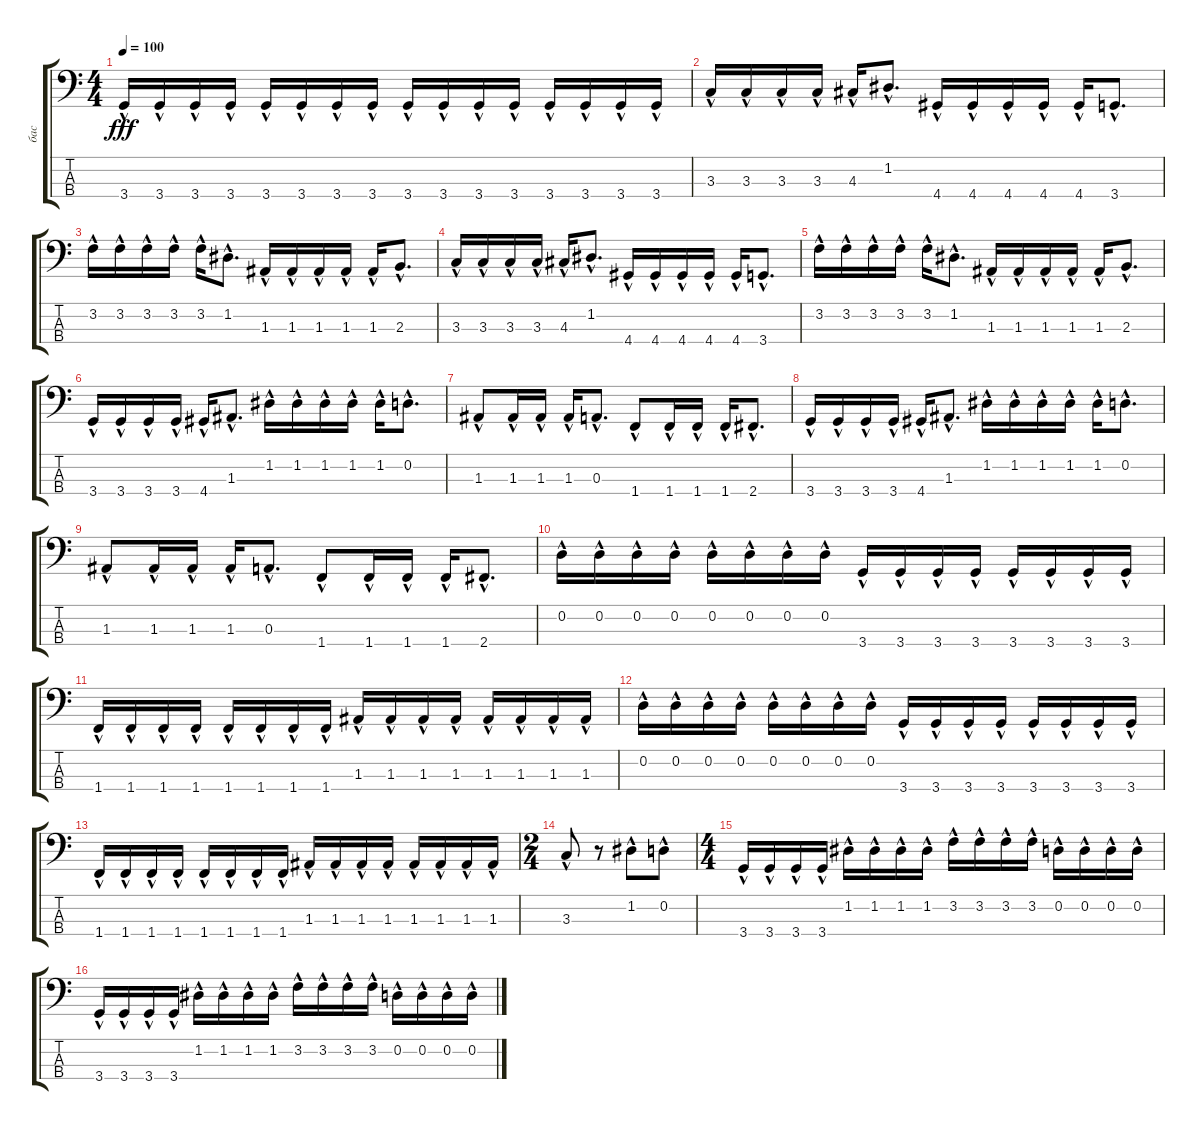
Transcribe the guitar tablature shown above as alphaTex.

\track ("бас" "бас") {instrument electricbassfinger}
\staff {score tabs}
\tuning (G2 D2 A1 E1) {hide}
\ts (4 4)
\tempo 100
\clef f4
\ks c
3.4{hac}.16{dy fff} 3.4{hac}.16 3.4{hac}.16 3.4{hac}.16 3.4{hac}.16 3.4{hac}.16 3.4{hac}.16 3.4{hac}.16 3.4{hac}.16 3.4{hac}.16 3.4{hac}.16 3.4{hac}.16 3.4{hac}.16 3.4{hac}.16 3.4{hac}.16 3.4{hac}.16 |
3.3{hac}.16 3.3{hac}.16 3.3{hac}.16 3.3{hac}.16 4.3{hac}.16 1.2{hac}.8{d} 4.4{hac}.16 4.4{hac}.16 4.4{hac}.16 4.4{hac}.16 4.4{hac}.16 3.4{hac}.8{d} |
3.2{hac}.16 3.2{hac}.16 3.2{hac}.16 3.2{hac}.16 3.2{hac}.16 1.2{hac}.8{d} 1.3{hac}.16 1.3{hac}.16 1.3{hac}.16 1.3{hac}.16 1.3{hac}.16 2.3{hac}.8{d} |
3.3{hac}.16 3.3{hac}.16 3.3{hac}.16 3.3{hac}.16 4.3{hac}.16 1.2{hac}.8{d} 4.4{hac}.16 4.4{hac}.16 4.4{hac}.16 4.4{hac}.16 4.4{hac}.16 3.4{hac}.8{d} |
3.2{hac}.16 3.2{hac}.16 3.2{hac}.16 3.2{hac}.16 3.2{hac}.16 1.2{hac}.8{d} 1.3{hac}.16 1.3{hac}.16 1.3{hac}.16 1.3{hac}.16 1.3{hac}.16 2.3{hac}.8{d} |
3.4{hac}.16 3.4{hac}.16 3.4{hac}.16 3.4{hac}.16 4.4{hac}.16 1.3{hac}.8{d} 1.2{hac}.16 1.2{hac}.16 1.2{hac}.16 1.2{hac}.16 1.2{hac}.16 0.2{hac}.8{d} |
1.3{hac}.8 1.3{hac}.16 1.3{hac}.16 1.3{hac}.16 0.3{hac}.8{d} 1.4{hac}.8 1.4{hac}.16 1.4{hac}.16 1.4{hac}.16 2.4{hac}.8{d} |
3.4{hac}.16 3.4{hac}.16 3.4{hac}.16 3.4{hac}.16 4.4{hac}.16 1.3{hac}.8{d} 1.2{hac}.16 1.2{hac}.16 1.2{hac}.16 1.2{hac}.16 1.2{hac}.16 0.2{hac}.8{d} |
1.3{hac}.8 1.3{hac}.16 1.3{hac}.16 1.3{hac}.16 0.3{hac}.8{d} 1.4{hac}.8 1.4{hac}.16 1.4{hac}.16 1.4{hac}.16 2.4{hac}.8{d} |
0.2{hac}.16 0.2{hac}.16 0.2{hac}.16 0.2{hac}.16 0.2{hac}.16 0.2{hac}.16 0.2{hac}.16 0.2{hac}.16 3.4{hac}.16 3.4{hac}.16 3.4{hac}.16 3.4{hac}.16 3.4{hac}.16 3.4{hac}.16 3.4{hac}.16 3.4{hac}.16 |
1.4{hac}.16 1.4{hac}.16 1.4{hac}.16 1.4{hac}.16 1.4{hac}.16 1.4{hac}.16 1.4{hac}.16 1.4{hac}.16 1.3{hac}.16 1.3{hac}.16 1.3{hac}.16 1.3{hac}.16 1.3{hac}.16 1.3{hac}.16 1.3{hac}.16 1.3{hac}.16 |
0.2{hac}.16 0.2{hac}.16 0.2{hac}.16 0.2{hac}.16 0.2{hac}.16 0.2{hac}.16 0.2{hac}.16 0.2{hac}.16 3.4{hac}.16 3.4{hac}.16 3.4{hac}.16 3.4{hac}.16 3.4{hac}.16 3.4{hac}.16 3.4{hac}.16 3.4{hac}.16 |
1.4{hac}.16 1.4{hac}.16 1.4{hac}.16 1.4{hac}.16 1.4{hac}.16 1.4{hac}.16 1.4{hac}.16 1.4{hac}.16 1.3{hac}.16 1.3{hac}.16 1.3{hac}.16 1.3{hac}.16 1.3{hac}.16 1.3{hac}.16 1.3{hac}.16 1.3{hac}.16 |
\ts (2 4)
3.3{hac}.8 r.8 1.2{hac}.8 0.2{hac}.8 |
\ts (4 4)
3.4{hac}.16 3.4{hac}.16 3.4{hac}.16 3.4{hac}.16 1.2{hac}.16 1.2{hac}.16 1.2{hac}.16 1.2{hac}.16 3.2{hac}.16 3.2{hac}.16 3.2{hac}.16 3.2{hac}.16 0.2{hac}.16 0.2{hac}.16 0.2{hac}.16 0.2{hac}.16 |
3.4{hac}.16 3.4{hac}.16 3.4{hac}.16 3.4{hac}.16 1.2{hac}.16 1.2{hac}.16 1.2{hac}.16 1.2{hac}.16 3.2{hac}.16 3.2{hac}.16 3.2{hac}.16 3.2{hac}.16 0.2{hac}.16 0.2{hac}.16 0.2{hac}.16 0.2{hac}.16
